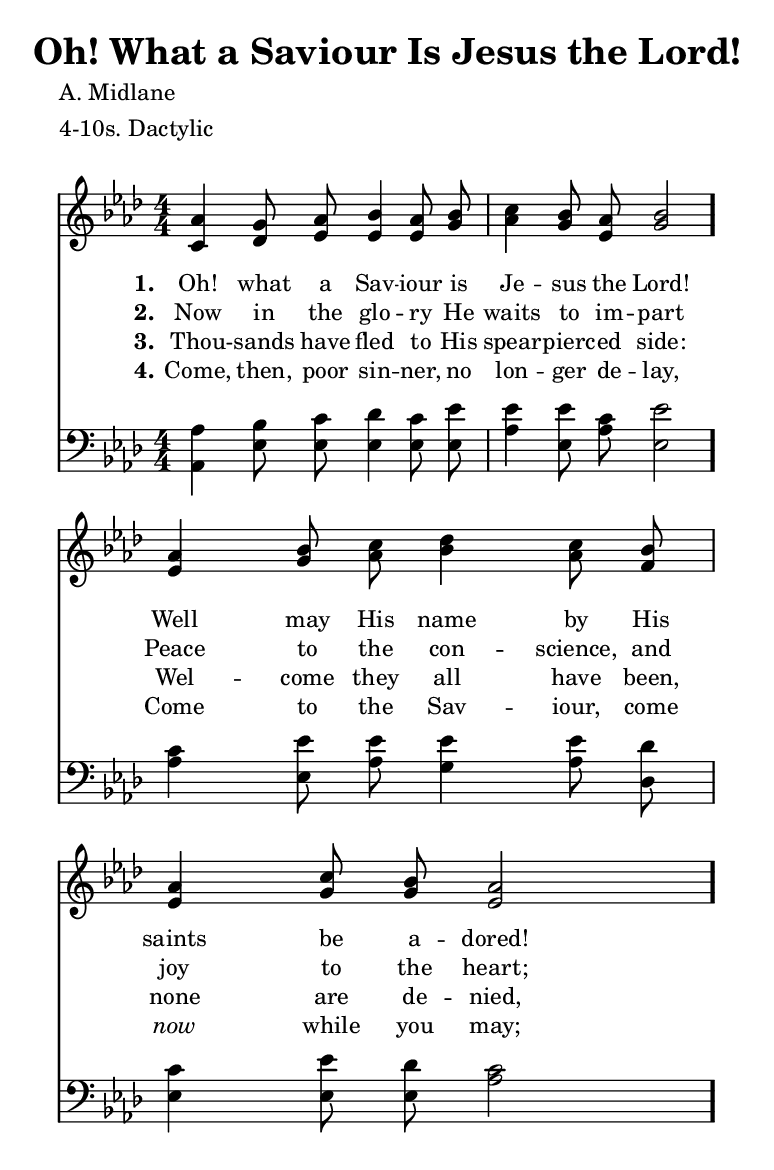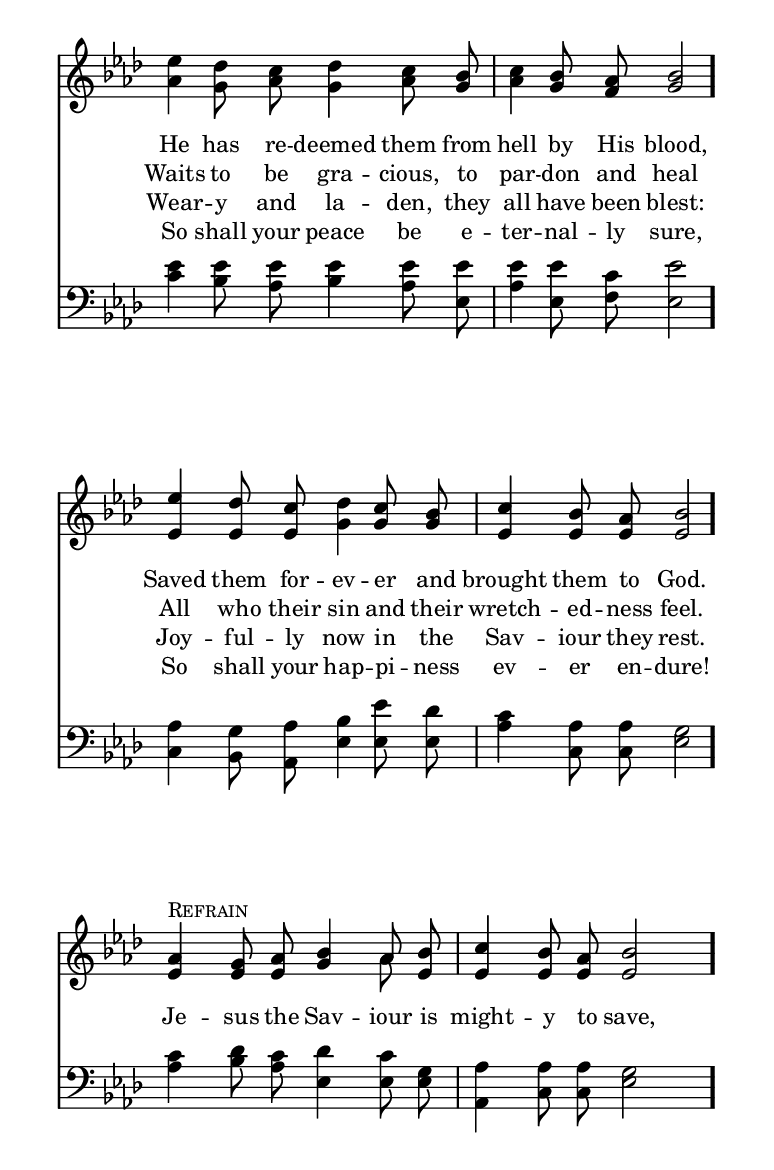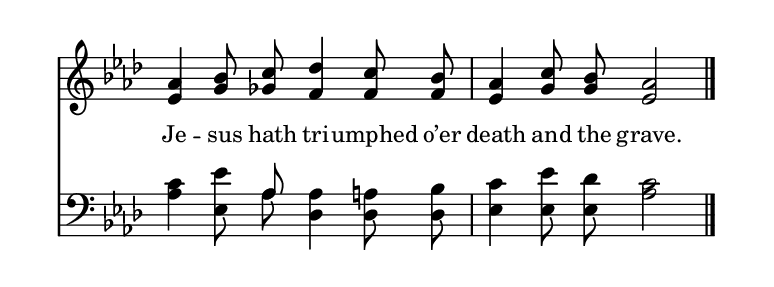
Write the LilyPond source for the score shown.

\include "common/global.ily"
\paper {
  \include "common/paper.ily"
}

\header{
  %gospel
  hymnnumber = "28"
  title = "Oh! What a Saviour Is Jesus the Lord!"
  tunename = "Joyfully"
  meter = "4-10s. Dactylic"
  poet = "A. Midlane"
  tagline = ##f
}

% for fermata in MIDI
ta = { \tempo 4=72 }
tb = { \tempo 4=36 }

patternA = { c4 c8 c8 c4 c8 c8 | c4 c8 c8 c2 }

global = {
  \include "common/overrides.ily"
  \override Staff.TimeSignature.style = #'numbered
  \time 4/4
  \override Score.MetronomeMark.transparent = ##t % hide all fermata changes too
  \ta
  \key aes \major
  %\partial 4
  \autoBeamOff
}

notesSoprano = {
\global
\relative c'' {

  \changePitch \patternA { aes g aes bes aes bes | c bes aes bes }
  \changePitch \patternA { aes bes c des c bes   | aes c bes aes }
  \changePitch \patternA { ees' des c des c bes  | c bes aes bes }
  \changePitch \patternA { ees des c des c bes   | c bes aes bes }

  << s^\markup { \small \caps "Refrain" }
  \changePitch \patternA { aes g aes bes aes bes | c bes aes bes } >>
  \changePitch \patternA { aes bes c des c bes   | aes c bes aes }

  \bar "|."

}
}

notesAlto = {
\global
\relative e' {

  \changePitch \patternA { c des ees ees ees g   | aes g ees g     }
  \changePitch \patternA { ees g aes bes aes f   | ees g g ees     }
  \changePitch \patternA { aes g aes g aes g     | aes g f g       }
  \changePitch \patternA { ees ees ees g g g     | ees ees ees ees }

  \changePitch \patternA { ees ees ees g aes ees | ees ees ees ees }
  \changePitch \patternA { ees g ges f f f       | ees g g ees     }

}
}

notesTenor = {
\global
\relative a {

  \changePitch \patternA { aes bes c des c ees     | ees ees c ees }
  \changePitch \patternA { c ees ees ees ees des   | c ees des c   }
  \changePitch \patternA { ees ees ees ees ees ees | ees ees c ees }
  \changePitch \patternA { aes, g aes bes ees des  | c aes aes g   }

  \changePitch \patternA { c des c des c g         | aes aes aes g }
  \changePitch \patternA { c ees aes, aes a bes    | c ees des c   }

}
}

notesBass = {
\global
\relative f, {

  \changePitch \patternA { aes ees' ees ees ees ees | aes ees aes ees }
  \changePitch \patternA { aes ees aes g aes des,   | ees ees ees aes }
  \changePitch \patternA { c bes aes bes aes ees    | aes ees f ees   }
  \changePitch \patternA { c bes aes ees' ees ees   | aes c, c ees    }

  \changePitch \patternA { aes bes aes ees ees ees  | aes, c c ees    }
  \changePitch \patternA { aes ees aes des, des des | ees ees ees aes }

}
}

Refrain = \lyricmode {

Je -- sus the Sav -- iour is might -- y to save, \bar "."
Je -- sus hath tri -- umphed o’er death and the grave. \bar "."

}

wordsA = \lyricmode {
\set stanza = "1."

Oh! what a Sav -- iour is Je -- sus the Lord! \bar "."
Well may His name by His saints be a -- dored! \bar "."
He has re -- deemed them from hell by His blood, \bar "."
Saved them for -- ev -- er and brought them to God. \bar "."

}

wordsB = \lyricmode {
\set stanza = "2."

Now in the glo -- ry He waits to im -- part
Peace to the con -- science, and joy to the heart;
Waits to be gra -- cious, to par -- don and heal
All who their sin and their wretch -- ed -- ness feel.

\Refrain

}

wordsC = \lyricmode {
\set stanza = "3."

Thou -- sands have fled to His spear -- pierc -- ed side:
Wel -- come they all have been, none are de -- nied,
Wear -- y and la -- den, they all have been blest:
Joy -- ful -- ly now in the Sav -- iour they rest.

}

wordsD = \lyricmode {
\set stanza = "4."

Come, then, poor sin -- ner, no lon -- ger de -- lay,
Come to the Sav -- iour, come { \italicsOn } now { \italicsOff } while you may;
So shall your peace be e -- ter -- nal -- ly sure,
So shall your hap -- pi -- ness ev -- er en -- dure!

}

\score {
  \context ChoirStaff <<
    \context Staff = upper <<
      \set Staff.autoBeaming = ##f
      \set ChoirStaff.systemStartDelimiter = #'SystemStartBar
      \set ChoirStaff.printPartCombineTexts = ##f
      \partcombine #'(2 . 9) \notesSoprano \notesAlto
      \context NullVoice = sopranos { \voiceOne << \notesSoprano >> }
      \context NullVoice = altos { \voiceTwo << \notesAlto >> }
      \context Lyrics = one   \lyricsto sopranos \wordsA
      \context Lyrics = two   \lyricsto sopranos \wordsB
      \context Lyrics = three \lyricsto sopranos \wordsC
      \context Lyrics = four  \lyricsto sopranos \wordsD
      %\context Lyrics = five  \lyricsto sopranos \wordsE
    >>
    \context Staff = men <<
      \set Staff.autoBeaming = ##f
      \clef bass
      \set ChoirStaff.printPartCombineTexts = ##f
      \partcombine #'(2 . 9) \notesTenor \notesBass
      \context NullVoice = tenors { \voiceOne << \notesTenor >> }
      \context NullVoice = basses { \voiceTwo << \notesBass >> }
    >>
  >>
  \layout {
    \include "common/layout.ily"
  }
  \midi{
    \include "common/midi.ily"
  }
}

\version "2.19.49"  % necessary for upgrading to future LilyPond versions.

% vi:set et ts=2 sw=2 ai nocindent syntax=lilypond:
